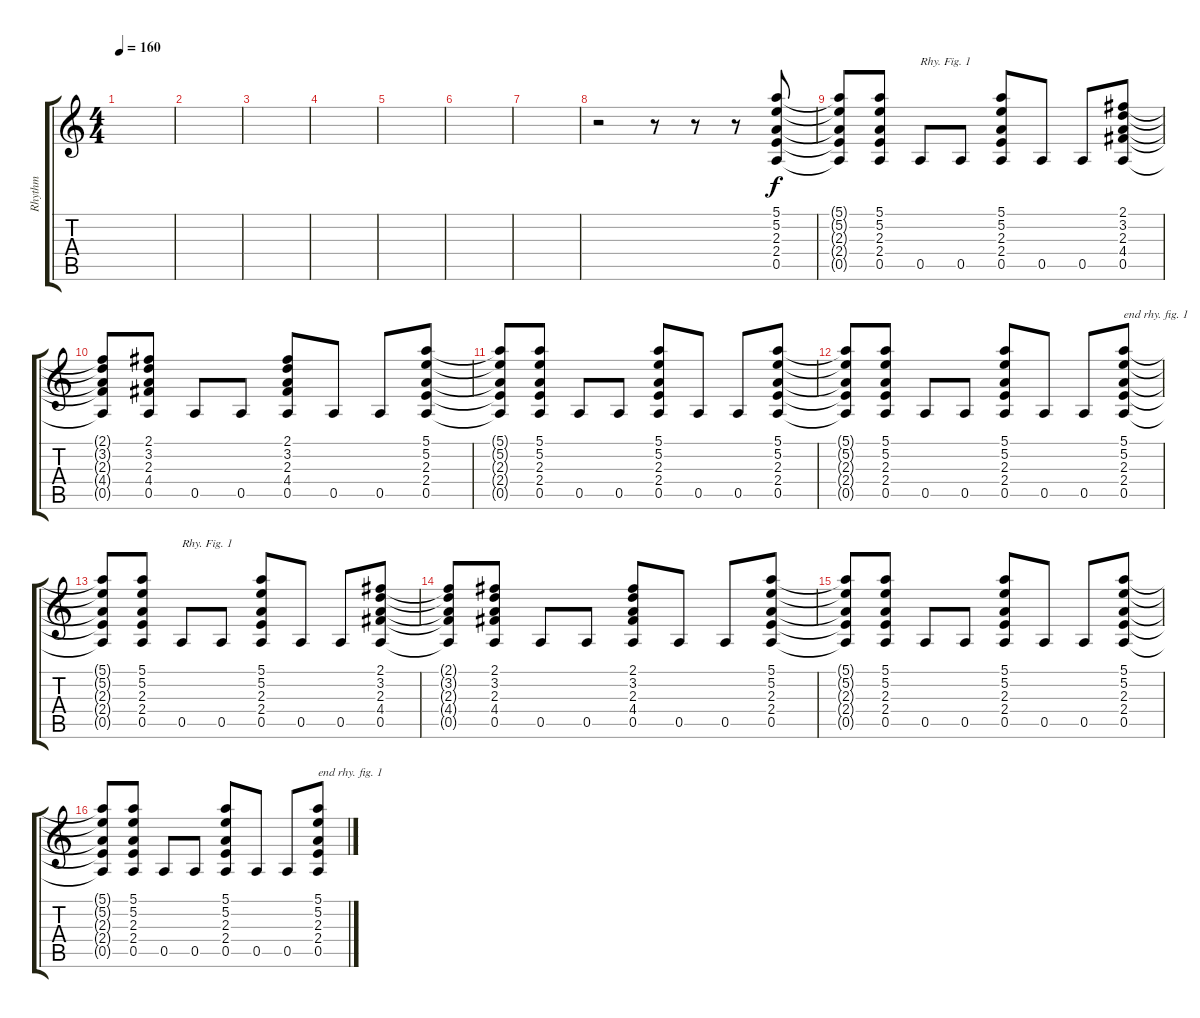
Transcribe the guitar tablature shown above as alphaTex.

\track ("Rhythm" "Rhythm") {instrument overdrivenguitar}
\staff {score tabs}
\tuning (E4 B3 G3 D3 A2 E2) {hide}
\ts (4 4)
\tempo 160
\clef g2
\ks c
|
|
|
|
|
|
|
r.2 r.8 r.8 r.8 (5.1 5.2 2.3 2.4 0.5).8 |
(5.1{t} 5.2{t} 2.3{t} 2.4{t} 0.5{t}).8 (5.1 5.2 2.3 2.4 0.5).8 0.5.8{txt "Rhy. Fig. 1"} 0.5.8 (5.1 5.2 2.3 2.4 0.5).8 0.5.8 0.5.8 (2.1 3.2 2.3 4.4 0.5).8 |
(2.1{t} 3.2{t} 2.3{t} 4.4{t} 0.5{t}).8 (2.1 3.2 2.3 4.4 0.5).8 0.5.8 0.5.8 (2.1 3.2 2.3 4.4 0.5).8 0.5.8 0.5.8 (5.1 5.2 2.3 2.4 0.5).8 |
(5.1{t} 5.2{t} 2.3{t} 2.4{t} 0.5{t}).8 (5.1 5.2 2.3 2.4 0.5).8 0.5.8 0.5.8 (5.1 5.2 2.3 2.4 0.5).8 0.5.8 0.5.8 (5.1 5.2 2.3 2.4 0.5).8 |
(5.1{t} 5.2{t} 2.3{t} 2.4{t} 0.5{t}).8 (5.1 5.2 2.3 2.4 0.5).8 0.5.8 0.5.8 (5.1 5.2 2.3 2.4 0.5).8 0.5.8 0.5.8 (5.1 5.2 2.3 2.4 0.5).8{txt "end rhy. fig. 1"} |
(5.1{t} 5.2{t} 2.3{t} 2.4{t} 0.5{t}).8 (5.1 5.2 2.3 2.4 0.5).8 0.5.8{txt "Rhy. Fig. 1"} 0.5.8 (5.1 5.2 2.3 2.4 0.5).8 0.5.8 0.5.8 (2.1 3.2 2.3 4.4 0.5).8 |
(2.1{t} 3.2{t} 2.3{t} 4.4{t} 0.5{t}).8 (2.1 3.2 2.3 4.4 0.5).8 0.5.8 0.5.8 (2.1 3.2 2.3 4.4 0.5).8 0.5.8 0.5.8 (5.1 5.2 2.3 2.4 0.5).8 |
(5.1{t} 5.2{t} 2.3{t} 2.4{t} 0.5{t}).8 (5.1 5.2 2.3 2.4 0.5).8 0.5.8 0.5.8 (5.1 5.2 2.3 2.4 0.5).8 0.5.8 0.5.8 (5.1 5.2 2.3 2.4 0.5).8 |
(5.1{t} 5.2{t} 2.3{t} 2.4{t} 0.5{t}).8 (5.1 5.2 2.3 2.4 0.5).8 0.5.8 0.5.8 (5.1 5.2 2.3 2.4 0.5).8 0.5.8 0.5.8 (5.1 5.2 2.3 2.4 0.5).8{txt "end rhy. fig. 1"}
